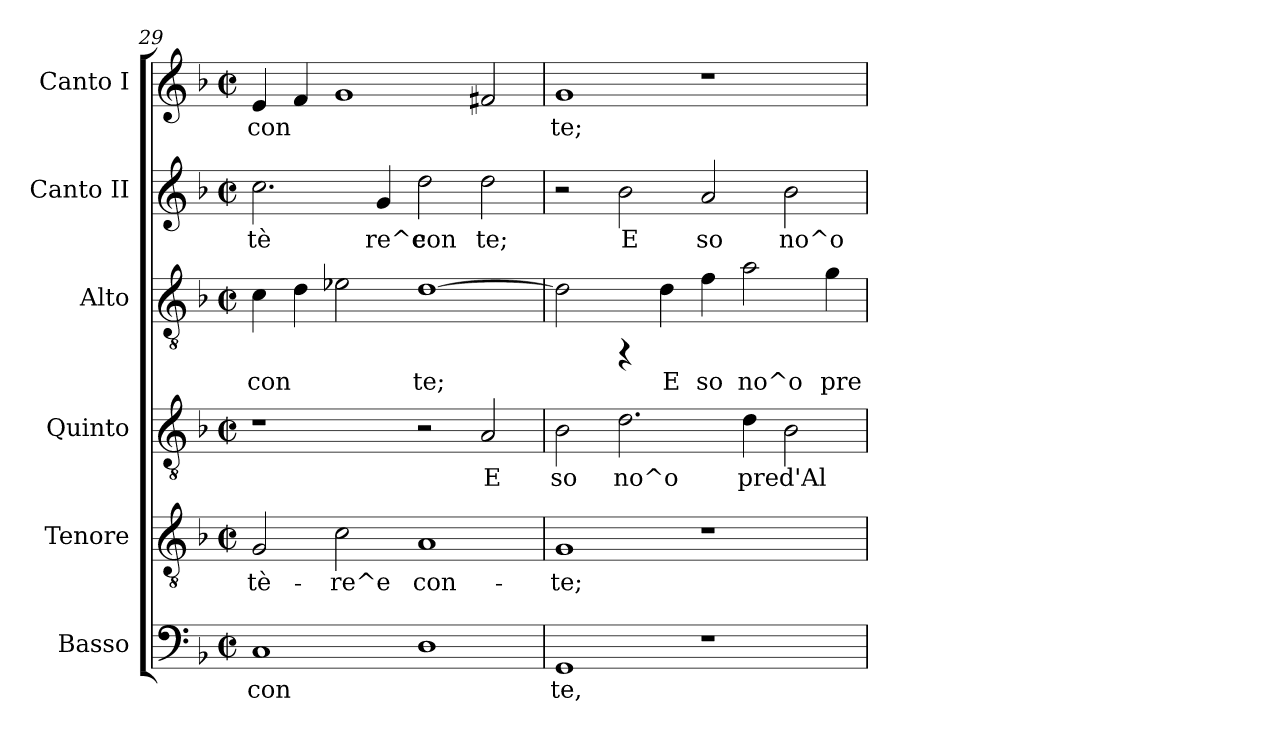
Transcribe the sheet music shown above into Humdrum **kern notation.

**kern	**text	**kern	**text	**kern	**text	**kern	**text	**kern	**text	**kern	**text
*part6	*part6	*part5	*part5	*part4	*part4	*part3	*part3	*part2	*part2	*part1	*part1
*staff6	*staff6	*staff5	*staff5	*staff4	*staff4	*staff3	*staff3	*staff2	*staff2	*staff1	*staff1
*I"Basso	*	*I"Tenore	*	*I"Quinto	*	*I"Alto	*	*I"Canto II	*	*I"Canto I	*
*clefF4	*	*clefGv2	*	*clefGv2	*	*clefGv2	*	*clefG2	*	*clefG2	*
*k[b-]	*	*k[b-]	*	*k[b-]	*	*k[b-]	*	*k[b-]	*	*k[b-]	*
*F:	*	*F:	*	*F:	*	*F:	*	*F:	*	*F:	*
*M2/2	*	*M2/2	*	*M2/2	*	*M2/2	*	*M2/2	*	*M2/2	*
*met(c|)	*	*met(c|)	*	*met(c|)	*	*met(c|)	*	*met(c|)	*	*met(c|)	*
=29	=29	=29	=29	=29	=29	=29	=29	=29	=29	=29	=29
!	!LO:LY:b:cj	!	!LO:LY:b:cj	!	!	!	!LO:LY:b:cj	!	!LO:LY:b:cj	!	!LO:LY:b:cj
1C	con	2G/	-tè-	1r	.	4c\	con	2.cc\	tè	4e/	con
!	!	!	!	!	!	!	!LO:LY:b:cj	!	!	!	!LO:LY:b:cj
.	.	.	.	.	.	4d\	.	.	.	4f/	.
!	!	!	!LO:LY:b:cj	!	!	!	!LO:LY:b:cj	!	!	!	!LO:LY:b:cj
.	.	2c\	-re^e	.	.	2e-X\	.	.	.	1g	.
!	!	!	!	!	!	!	!	!	!LO:LY:b:cj	!	!
.	.	.	.	.	.	.	.	4g/	re^e	.	.
!	!LO:LY:b:cj	!	!LO:LY:b:cj	!	!	!	!LO:LY:b:cj	!	!LO:LY:b:cj	!	!
1D	.	1A	con-	2r	.	[>1d	te;	2dd\	con	.	.
!	!	!	!	!	!LO:LY:b:cj	!	!	!	!LO:LY:b:cj	!	!LO:LY:b:cj
.	.	.	.	2A/	E	.	.	2dd\	te;	2f#/	.
=30	=30	=30	=30	=30	=30	=30	=30	=30	=30	=30	=30
!	!LO:LY:b:cj	!	!LO:LY:b:cj	!	!LO:LY:b:cj	!	!LO:LY:b:cj	!	!	!	!LO:LY:b:cj
1GG	te,	1G	-te;	2B-\	so	2d\]	.	2r	.	1g	te;
!	!	!	!	!	!LO:LY:b:cj	!	!	!	!LO:LY:b:cj	!	!
.	.	.	.	2.d\	no^o	4rFF	.	2b-\	E	.	.
!	!	!	!	!	!	!	!LO:LY:b:cj	!	!	!	!
.	.	.	.	.	.	4d\	E	.	.	.	.
!	!	!	!	!	!	!	!LO:LY:b:cj	!	!LO:LY:b:cj	!	!
1r	.	1r	.	.	.	4f\	so	2a/	so	1r	.
!	!	!	!	!	!LO:LY:b:cj	!	!LO:LY:b:cj	!	!	!	!
.	.	.	.	4d\	pre	2a\	no^o	.	.	.	.
!	!	!	!	!	!LO:LY:b:cj	!	!	!	!LO:LY:b:cj	!	!
.	.	.	.	2B-\	d'Al	.	.	2b-\	no^o	.	.
!	!	!	!	!	!	!	!LO:LY:b:cj	!	!	!	!
.	.	.	.	.	.	4g\	pre	.	.	.	.
=	=	=	=	=	=	=	=	=	=	=	=
*-	*-	*-	*-	*-	*-	*-	*-	*-	*-	*-	*-
